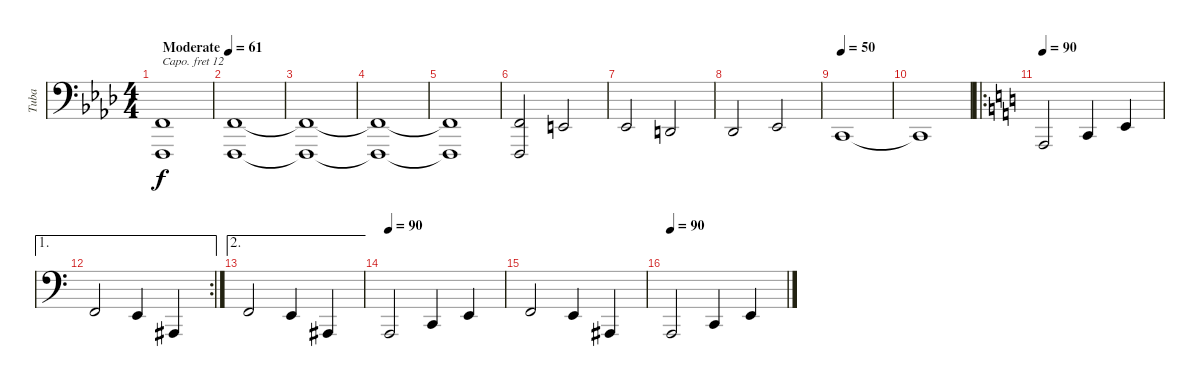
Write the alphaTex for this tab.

\track ("Tuba" "Tuba") {instrument tuba}
\staff {score}
\capo 12
\tuning (C3 G2 D2 A1 E1 F0) {hide}
\ts (4 4)
\tempo (61 "Moderate")
\clef f4
\ks fminor
(1.5 0.6).1{dy f volume 16 instrument tuba} |
(1.5 0.6).1 |
(1.5{t} 0.6{t}).1 |
(1.5{t} 0.6{t}).1 |
(1.5{t} 0.6{t}).1 |
(1.5 0.6).2 0.5.2 |
10.6.2 9.6.2 |
8.6.2 10.6.2 |
\tempo 50
7.6.1 |
7.6{t}.1 |
\ro
\tempo 90
\ks aminor
4.6.2 7.6.4 11.6.4 |
\ae 1
\rc 2
1.5.2 0.5.4 5.6.4 |
\ae 2
1.5.2 0.5.4 5.6.4 |
\tempo 90
4.6.2 7.6.4 11.6.4 |
1.5.2 0.5.4 5.6.4 |
\tempo 90
4.6.2 7.6.4 11.6.4
